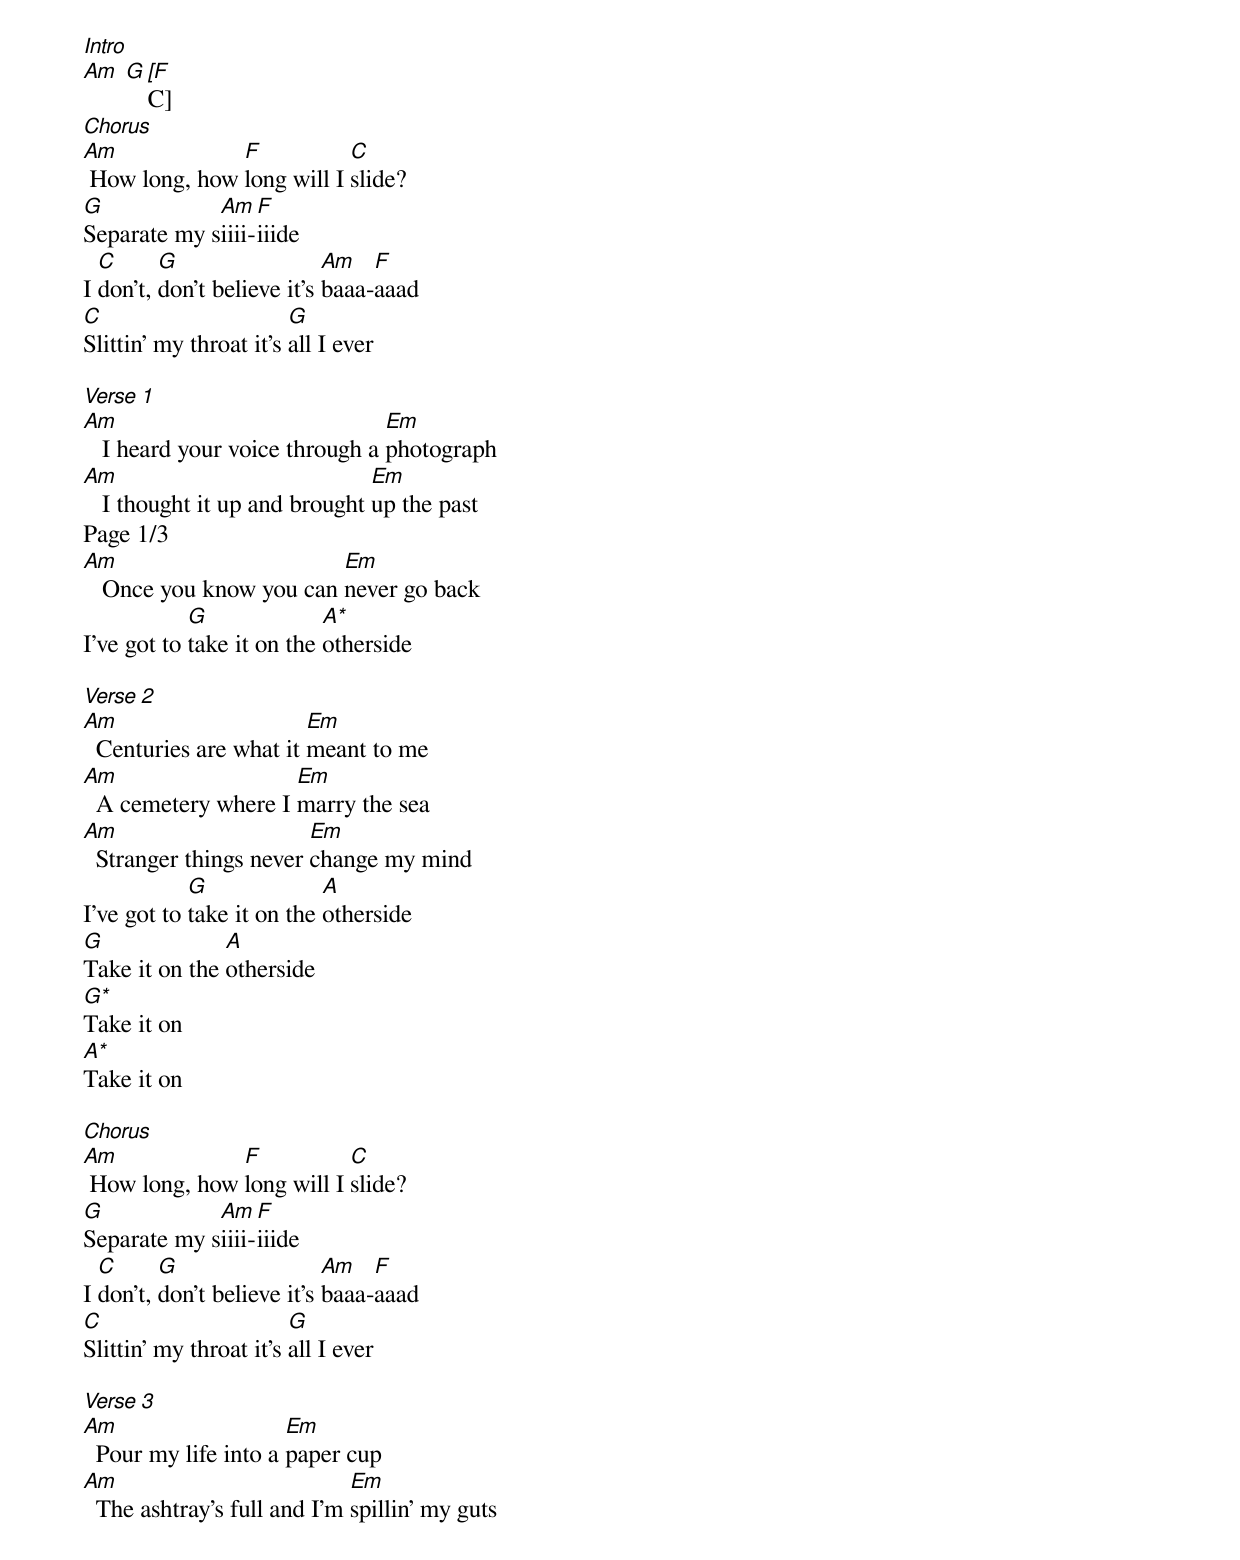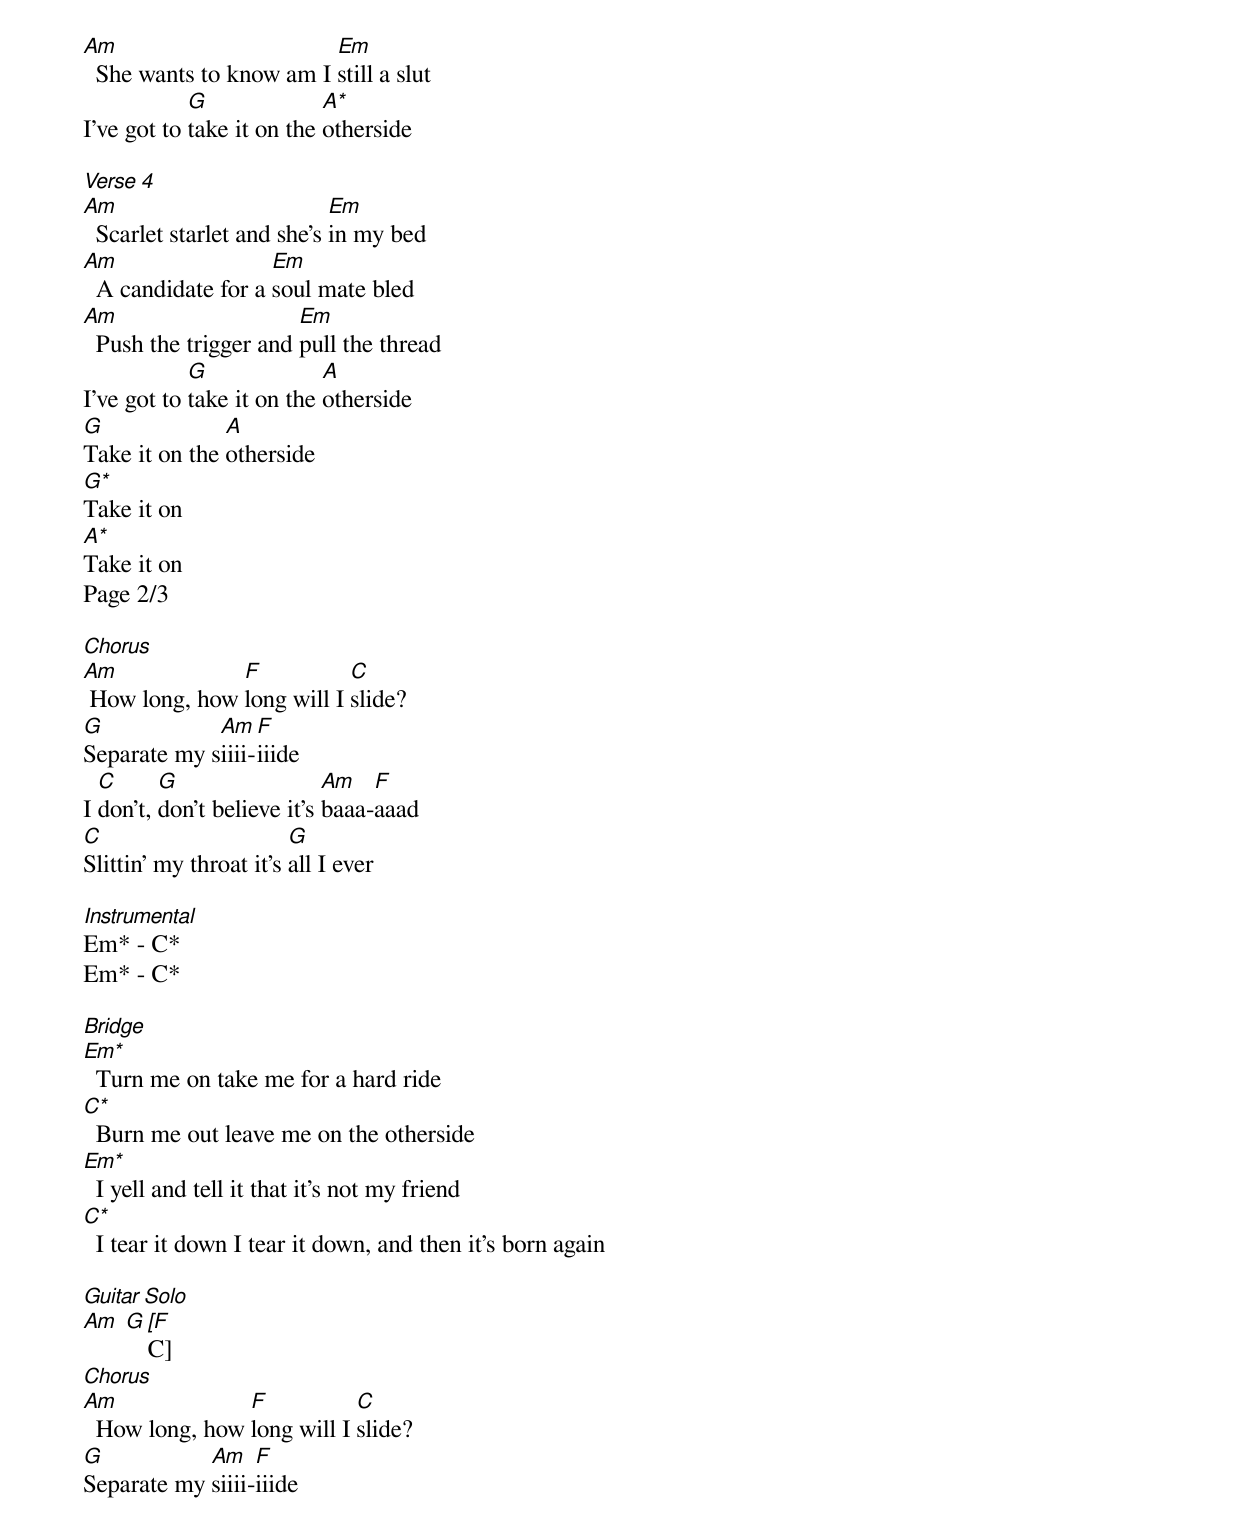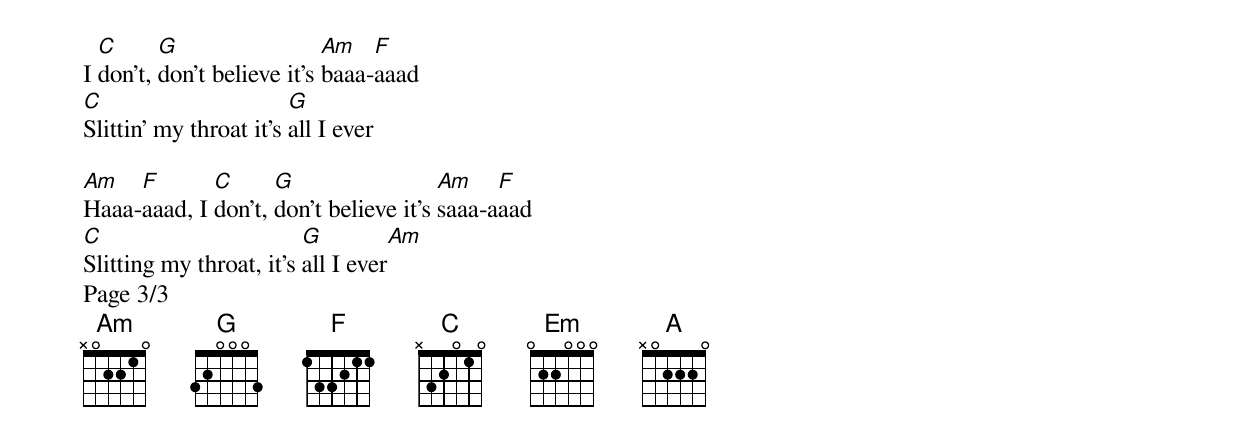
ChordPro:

[Intro]
[Am] [G][[F]C]
[Chorus]
[Am] How long, how [F]long will I [C]slide?
[G]Separate my s[Am]iiii-[F]iiide
I [C]don't, [G]don't believe it's [Am]baaa-[F]aaad
[C]Slittin' my throat it's [G]all I ever

[Verse 1]
[Am]   I heard your voice through a [Em]photograph
[Am]   I thought it up and brought [Em]up the past
Page 1/3
[Am]   Once you know you can [Em]never go back
I've got to [G]take it on the [A*]otherside

[Verse 2]
[Am]  Centuries are what it [Em]meant to me
[Am]  A cemetery where I [Em]marry the sea
[Am]  Stranger things never [Em]change my mind
I've got to [G]take it on the [A]otherside
[G]Take it on the [A]otherside
[G*]Take it on
[A*]Take it on

[Chorus]
[Am] How long, how [F]long will I [C]slide?
[G]Separate my s[Am]iiii-[F]iiide
I [C]don't, [G]don't believe it's [Am]baaa-[F]aaad
[C]Slittin' my throat it's [G]all I ever

[Verse 3]
[Am]  Pour my life into a [Em]paper cup
[Am]  The ashtray's full and I'm [Em]spillin' my guts
[Am]  She wants to know am I [Em]still a slut
I've got to [G]take it on the [A*]otherside

[Verse 4]
[Am]  Scarlet starlet and she's [Em]in my bed
[Am]  A candidate for a [Em]soul mate bled
[Am]  Push the trigger and [Em]pull the thread
I've got to [G]take it on the [A]otherside
[G]Take it on the [A]otherside
[G*]Take it on
[A*]Take it on
Page 2/3

[Chorus]
[Am] How long, how [F]long will I [C]slide?
[G]Separate my s[Am]iiii-[F]iiide
I [C]don't, [G]don't believe it's [Am]baaa-[F]aaad
[C]Slittin' my throat it's [G]all I ever

[Instrumental]
Em* - C*
Em* - C*

[Bridge]
[Em*]  Turn me on take me for a hard ride
[C*]  Burn me out leave me on the otherside
[Em*]  I yell and tell it that it's not my friend
[C*]  I tear it down I tear it down, and then it's born again

[Guitar Solo]
[Am] [G][[F]C]
[Chorus]
[Am]  How long, how [F]long will I [C]slide?
[G]Separate my [Am]siiii-[F]iiide
I [C]don't, [G]don't believe it's [Am]baaa-[F]aaad
[C]Slittin' my throat it's [G]all I ever

[Am]Haaa-[F]aaad, I [C]don't, [G]don't believe it's [Am]saaa-a[F]aad
[C]Slitting my throat, it's [G]all I ever[Am]
Page 3/3
